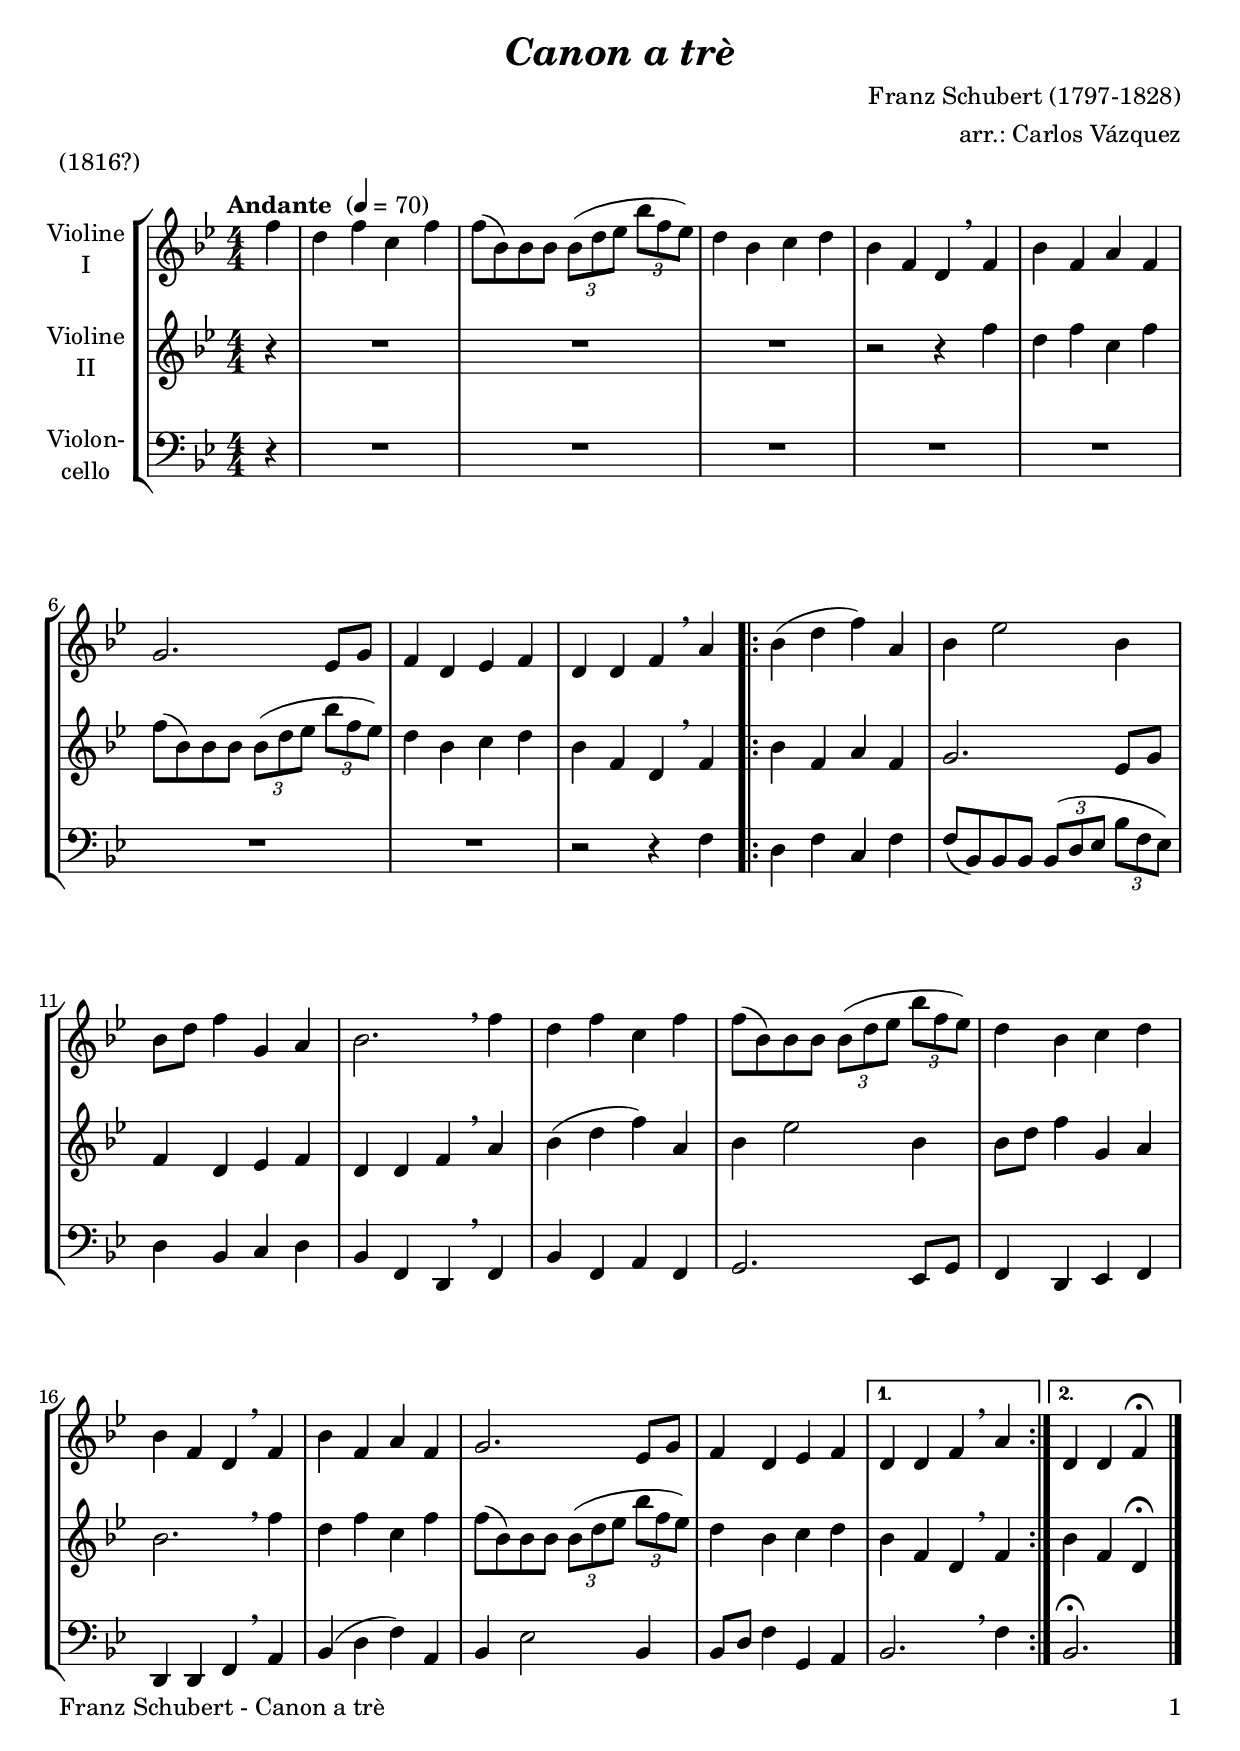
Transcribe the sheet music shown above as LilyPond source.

\version "2.20.2"
\include "deutsch.ly"
  
#(set-global-staff-size 21)

\header {
  title     = \markup \bold \italic "Canon a trè"
  composer  = "Franz Schubert (1797-1828)"
  arranger  = "arr.: Carlos Vázquez"
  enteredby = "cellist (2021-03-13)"
  piece     = "(1816?)"
}

voiceconsts = {
  \key b \major
  \time 4/4
  \clef "treble"
  \numericTimeSignature
  % Set default beaming for all staves
%  \set Timing.beamExceptions = #'()
%  \set Timing.baseMoment     = #(ly:make-moment 1 4)
%  \set Timing.beatStructure  = #'(1 1 1)
  \tempo "Andante " 4=70
}

mivl = "violin"
miba = "cello"

va = \relative c'' {
  \voiceconsts

  \partial 4 f4
  d f c f
  f8( b,) b b \tuplet 3/2 4 { b( d es b' f es) }
  d4 b c d
  b f d \breathe f

  b f a f
  g2. es8 g
  f4 d es f
  d d f \breathe a

  \repeat volta 2 {
    b( d f) a,
    b es2 b4
    b8 d f4 g, a
    b2. \breathe f'4

    d f c f
    f8( b,) b b \tuplet 3/2 4 { b( d es b' f es) }
    d4 b c d
    b f d \breathe f

    b f a f
    g2. es8 g
    f4 d es f
  }
  \alternative {
    { d d f \breathe a }
    { d, d f\fermata }
  } \bar "|."
}

vb = \relative c'' {
  \voiceconsts

  \partial 4 r4
  R1*3
  r2 r4 f
  d f c f
  f8( b,) b b \tuplet 3/2 4 { b( d es b' f es) }
  d4 b c d
  b f d \breathe f

  \repeat volta 2 {
    b f a f
    g2. es8 g
    f4 d es f
    d d f \breathe a

    b( d f) a,
    b es2 b4
    b8 d f4 g, a
    b2. \breathe f'4

    d f c f
    f8( b,) b b \tuplet 3/2 4 { b( d es b' f es) }
    d4 b c d
  }
  \alternative {
    { b f d \breathe f }
    { b f d\fermata }
  } \bar "|."
}

vc = \relative c {
  \voiceconsts
  \clef "bass"

  \partial 4 r4
  R1*7
  r2 r4 f
  \repeat volta 2 {
    d f c f
    f8( b,) b b \tuplet 3/2 4 { b( d es b' f es) }
    d4 b c d
    b f d \breathe f

    b f a f
    g2. es8 g
    f4 d es f
    d d f \breathe a

    b( d f) a,
    b es2 b4
    b8 d f4 g, a
  }
  \alternative {
    { b2. \breathe f'4 }
    { b,2.\fermata }
  } \bar "|."
}


music = \new StaffGroup <<
      \new Staff {
	\set Staff.midiInstrument = \mivl
	\set Staff.instrumentName = \markup \center-column { "Violine" "I" }
	\transpose b b { \va }
      }
      
      \new Staff {
	\set Staff.midiInstrument = \mivl
	\set Staff.instrumentName = \markup \center-column { "Violine" "II" }
	\transpose b b { \vb }
      }
      
      \new Staff {
	\set Staff.midiInstrument = \miba
	\set Staff.instrumentName = \markup \center-column { "Violon-" "cello" }
	\transpose b b { \vc }
      }
>>

\book {
   \paper {
    print-page-number = ##t
    print-first-page-number = ##t
    ragged-last-bottom = ##f
    oddHeaderMarkup = \markup \null
    evenHeaderMarkup = \markup \null
    oddFooterMarkup = \markup {
      \fill-line {
        \on-the-fly #print-page-number-check-first
        "Franz Schubert - Canon a trè" \fromproperty #'page:page-number-string
      }
    }
    evenFooterMarkup = \oddFooterMarkup
  } \score {
    \music
    \layout {}
  }

  \score {
    \unfoldRepeats \music

    \midi {
      \context {
        \Score
      }
    }
  }
}